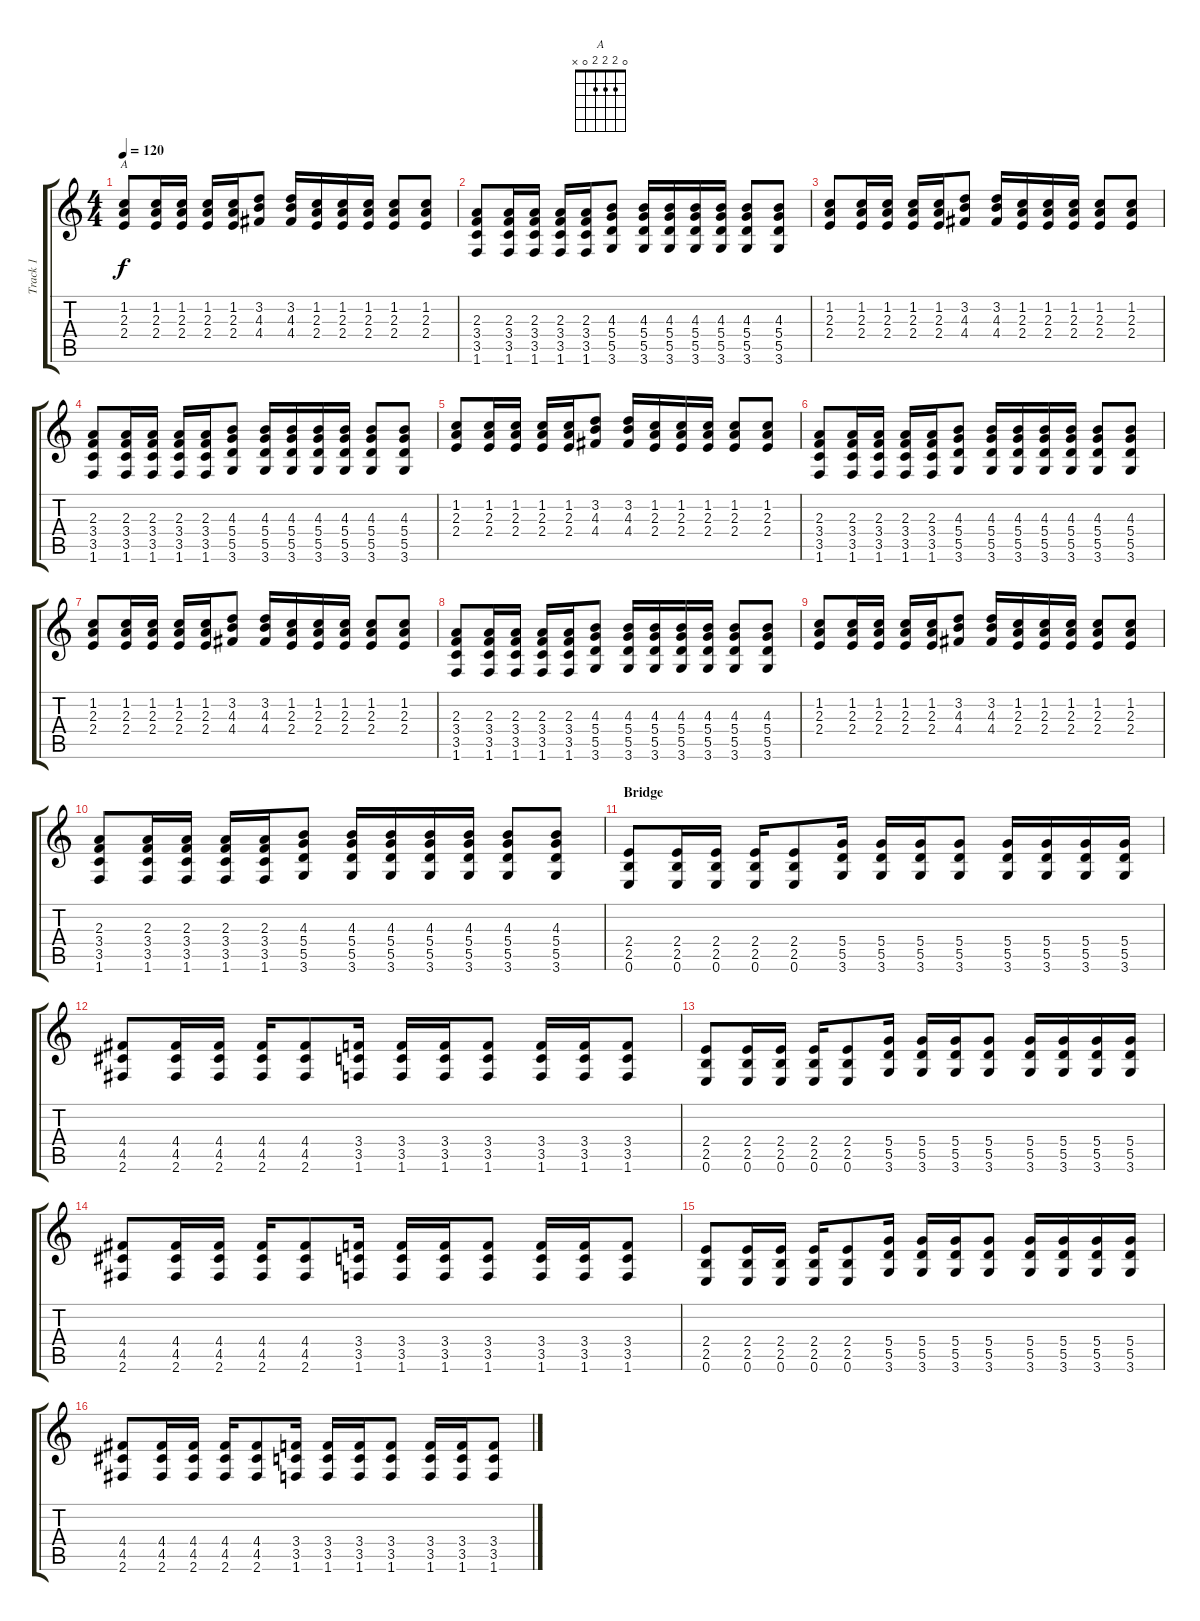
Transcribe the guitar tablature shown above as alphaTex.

\track ("Track 1" "Track 1") {instrument distortionguitar}
\staff {score tabs}
\tuning (E4 B3 G3 D3 A2 E2) {hide}
\chord ("A" 0 2 2 2 0 x)
\ts (4 4)
\tempo 120
\clef g2
\ks c
(1.2 2.3 2.4).8{ch "A" dy f} (1.2 2.3 2.4).16 (1.2 2.3 2.4).16 (1.2 2.3 2.4).16 (1.2 2.3 2.4).16 (3.2 4.3 4.4).8 (3.2 4.3 4.4).16 (1.2 2.3 2.4).16 (1.2 2.3 2.4).16 (1.2 2.3 2.4).16 (1.2 2.3 2.4).8 (1.2 2.3 2.4).8 |
(2.3 3.4 3.5 1.6).8 (2.3 3.4 3.5 1.6).16 (2.3 3.4 3.5 1.6).16 (2.3 3.4 3.5 1.6).16 (2.3 3.4 3.5 1.6).16 (4.3 5.4 5.5 3.6).8 (4.3 5.4 5.5 3.6).16 (4.3 5.4 5.5 3.6).16 (4.3 5.4 5.5 3.6).16 (4.3 5.4 5.5 3.6).16 (4.3 5.4 5.5 3.6).8 (4.3 5.4 5.5 3.6).8 |
(1.2 2.3 2.4).8{instrument distortionguitar} (1.2 2.3 2.4).16 (1.2 2.3 2.4).16 (1.2 2.3 2.4).16 (1.2 2.3 2.4).16 (3.2 4.3 4.4).8 (3.2 4.3 4.4).16 (1.2 2.3 2.4).16 (1.2 2.3 2.4).16 (1.2 2.3 2.4).16 (1.2 2.3 2.4).8 (1.2 2.3 2.4).8 |
(2.3 3.4 3.5 1.6).8 (2.3 3.4 3.5 1.6).16 (2.3 3.4 3.5 1.6).16 (2.3 3.4 3.5 1.6).16 (2.3 3.4 3.5 1.6).16 (4.3 5.4 5.5 3.6).8 (4.3 5.4 5.5 3.6).16 (4.3 5.4 5.5 3.6).16 (4.3 5.4 5.5 3.6).16 (4.3 5.4 5.5 3.6).16 (4.3 5.4 5.5 3.6).8 (4.3 5.4 5.5 3.6).8 |
(1.2 2.3 2.4).8 (1.2 2.3 2.4).16 (1.2 2.3 2.4).16 (1.2 2.3 2.4).16 (1.2 2.3 2.4).16 (3.2 4.3 4.4).8 (3.2 4.3 4.4).16 (1.2 2.3 2.4).16 (1.2 2.3 2.4).16 (1.2 2.3 2.4).16 (1.2 2.3 2.4).8 (1.2 2.3 2.4).8 |
(2.3 3.4 3.5 1.6).8 (2.3 3.4 3.5 1.6).16 (2.3 3.4 3.5 1.6).16 (2.3 3.4 3.5 1.6).16 (2.3 3.4 3.5 1.6).16 (4.3 5.4 5.5 3.6).8 (4.3 5.4 5.5 3.6).16 (4.3 5.4 5.5 3.6).16 (4.3 5.4 5.5 3.6).16 (4.3 5.4 5.5 3.6).16 (4.3 5.4 5.5 3.6).8 (4.3 5.4 5.5 3.6).8 |
(1.2 2.3 2.4).8 (1.2 2.3 2.4).16 (1.2 2.3 2.4).16 (1.2 2.3 2.4).16 (1.2 2.3 2.4).16 (3.2 4.3 4.4).8 (3.2 4.3 4.4).16 (1.2 2.3 2.4).16 (1.2 2.3 2.4).16 (1.2 2.3 2.4).16 (1.2 2.3 2.4).8 (1.2 2.3 2.4).8 |
(2.3 3.4 3.5 1.6).8 (2.3 3.4 3.5 1.6).16 (2.3 3.4 3.5 1.6).16 (2.3 3.4 3.5 1.6).16 (2.3 3.4 3.5 1.6).16 (4.3 5.4 5.5 3.6).8 (4.3 5.4 5.5 3.6).16 (4.3 5.4 5.5 3.6).16 (4.3 5.4 5.5 3.6).16 (4.3 5.4 5.5 3.6).16 (4.3 5.4 5.5 3.6).8 (4.3 5.4 5.5 3.6).8 |
(1.2 2.3 2.4).8 (1.2 2.3 2.4).16 (1.2 2.3 2.4).16 (1.2 2.3 2.4).16 (1.2 2.3 2.4).16 (3.2 4.3 4.4).8 (3.2 4.3 4.4).16 (1.2 2.3 2.4).16 (1.2 2.3 2.4).16 (1.2 2.3 2.4).16 (1.2 2.3 2.4).8 (1.2 2.3 2.4).8 |
(2.3 3.4 3.5 1.6).8 (2.3 3.4 3.5 1.6).16 (2.3 3.4 3.5 1.6).16 (2.3 3.4 3.5 1.6).16 (2.3 3.4 3.5 1.6).16 (4.3 5.4 5.5 3.6).8 (4.3 5.4 5.5 3.6).16 (4.3 5.4 5.5 3.6).16 (4.3 5.4 5.5 3.6).16 (4.3 5.4 5.5 3.6).16 (4.3 5.4 5.5 3.6).8 (4.3 5.4 5.5 3.6).8 |
\section ("" "Bridge")
(2.4 2.5 0.6).8 (2.4 2.5 0.6).16 (2.4 2.5 0.6).16 (2.4 2.5 0.6).16 (2.4 2.5 0.6).8 (5.4 5.5 3.6).16 (5.4 5.5 3.6).16 (5.4 5.5 3.6).16 (5.4 5.5 3.6).8 (5.4 5.5 3.6).16 (5.4 5.5 3.6).16 (5.4 5.5 3.6).16 (5.4 5.5 3.6).16 |
(4.4 4.5 2.6).8 (4.4 4.5 2.6).16 (4.4 4.5 2.6).16 (4.4 4.5 2.6).16 (4.4 4.5 2.6).8 (3.4 3.5 1.6).16 (3.4 3.5 1.6).16 (3.4 3.5 1.6).16 (3.4 3.5 1.6).8 (3.4 3.5 1.6).16 (3.4 3.5 1.6).16 (3.4 3.5 1.6).8 |
(2.4 2.5 0.6).8 (2.4 2.5 0.6).16 (2.4 2.5 0.6).16 (2.4 2.5 0.6).16 (2.4 2.5 0.6).8 (5.4 5.5 3.6).16 (5.4 5.5 3.6).16 (5.4 5.5 3.6).16 (5.4 5.5 3.6).8 (5.4 5.5 3.6).16 (5.4 5.5 3.6).16 (5.4 5.5 3.6).16 (5.4 5.5 3.6).16 |
(4.4 4.5 2.6).8 (4.4 4.5 2.6).16 (4.4 4.5 2.6).16 (4.4 4.5 2.6).16 (4.4 4.5 2.6).8 (3.4 3.5 1.6).16 (3.4 3.5 1.6).16 (3.4 3.5 1.6).16 (3.4 3.5 1.6).8 (3.4 3.5 1.6).16 (3.4 3.5 1.6).16 (3.4 3.5 1.6).8 |
(2.4 2.5 0.6).8 (2.4 2.5 0.6).16 (2.4 2.5 0.6).16 (2.4 2.5 0.6).16 (2.4 2.5 0.6).8 (5.4 5.5 3.6).16 (5.4 5.5 3.6).16 (5.4 5.5 3.6).16 (5.4 5.5 3.6).8 (5.4 5.5 3.6).16 (5.4 5.5 3.6).16 (5.4 5.5 3.6).16 (5.4 5.5 3.6).16 |
(4.4 4.5 2.6).8 (4.4 4.5 2.6).16 (4.4 4.5 2.6).16 (4.4 4.5 2.6).16 (4.4 4.5 2.6).8 (3.4 3.5 1.6).16 (3.4 3.5 1.6).16 (3.4 3.5 1.6).16 (3.4 3.5 1.6).8 (3.4 3.5 1.6).16 (3.4 3.5 1.6).16 (3.4 3.5 1.6).8
